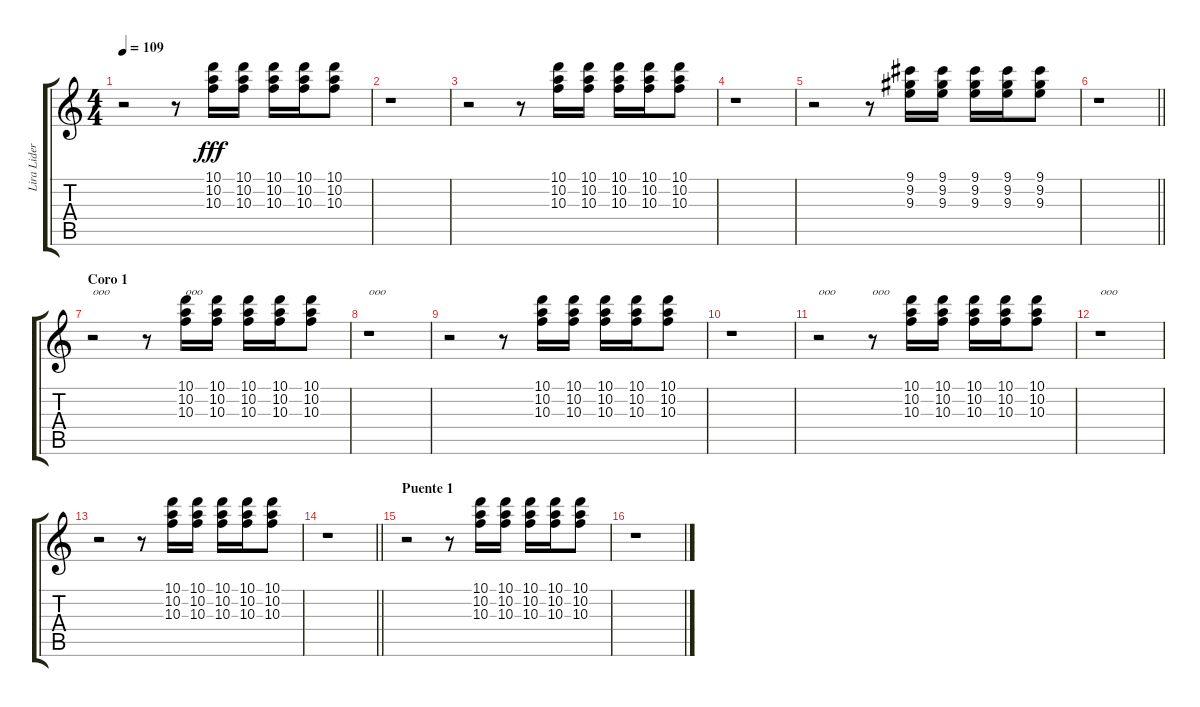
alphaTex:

\track ("Lira Lider" "Lira Lider") {instrument distortionguitar}
\staff {score tabs}
\tuning (E4 B3 G3 D3 A2 E2) {hide}
\ts (4 4)
\tempo 109
\clef g2
\ks c
r.2{dy fff} r.8 (10.1 10.2 10.3).16{balance 8} (10.1 10.2 10.3).16 (10.1 10.2 10.3).16 (10.1 10.2 10.3).16 (10.1 10.2 10.3).8 |
r.1 |
r.2 r.8 (10.1 10.2 10.3).16{balance 8} (10.1 10.2 10.3).16 (10.1 10.2 10.3).16 (10.1 10.2 10.3).16 (10.1 10.2 10.3).8 |
r.1 |
r.2 r.8 (9.1 9.2 9.3).16{balance 8} (9.1 9.2 9.3).16 (9.1 9.2 9.3).16 (9.1 9.2 9.3).16 (9.1 9.2 9.3).8{balance 8} |
\barLineRight lightlight
r.1 |
\section ("" "Coro 1")
r.2{txt "ooo"} r.8 (10.1 10.2 10.3).16{txt "ooo" balance 8} (10.1 10.2 10.3).16 (10.1 10.2 10.3).16 (10.1 10.2 10.3).16 (10.1 10.2 10.3).8 |
r.1{txt "ooo"} |
r.2 r.8 (10.1 10.2 10.3).16{balance 8} (10.1 10.2 10.3).16 (10.1 10.2 10.3).16 (10.1 10.2 10.3).16 (10.1 10.2 10.3).8 |
r.1 |
r.2{txt "ooo"} r.8{txt "ooo"} (10.1 10.2 10.3).16{balance 8} (10.1 10.2 10.3).16 (10.1 10.2 10.3).16 (10.1 10.2 10.3).16 (10.1 10.2 10.3).8 |
r.1{txt "ooo"} |
r.2 r.8 (10.1 10.2 10.3).16{balance 8} (10.1 10.2 10.3).16 (10.1 10.2 10.3).16 (10.1 10.2 10.3).16 (10.1 10.2 10.3).8 |
\barLineRight lightlight
r.1 |
\section ("" "Puente 1")
r.2 r.8 (10.1 10.2 10.3).16{balance 8} (10.1 10.2 10.3).16 (10.1 10.2 10.3).16 (10.1 10.2 10.3).16 (10.1 10.2 10.3).8 |
r.1
